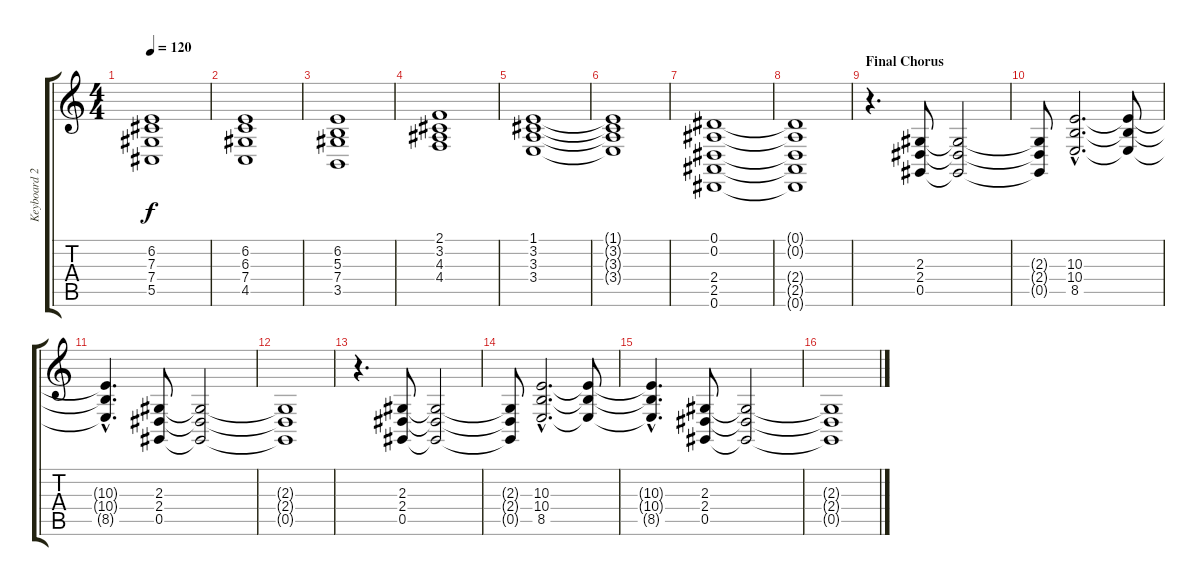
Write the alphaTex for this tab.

\track ("Keyboard 2" "Keyboard 2") {instrument stringensemble2}
\staff {score tabs}
\tuning (Eb4 Bb3 Gb3 Db3 Ab2 Eb2) {hide}
\ts (4 4)
\tempo 120
\clef g2
\ks c
(6.2 7.3 7.4 5.5).1{dy f} |
(6.2 6.3 7.4 4.5).1 |
(6.2 5.3 7.4 3.5).1 |
(2.1 3.2 4.3 4.4).1 |
(1.1 3.2 3.3 3.4).1 |
(1.1{t} 3.2{t} 3.3{t} 3.4{t}).1 |
(0.1 0.2 2.4 2.5 0.6).1 |
(0.1{t} 0.2{t} 2.4{t} 2.5{t} 0.6{t}).1 |
\section ("" "Final Chorus")
r.4{d} (2.3 2.4 0.5).8 (2.3{t} 2.4{t} 0.5{t}).2 |
(2.3{t} 2.4{t} 0.5{t}).8 (10.3{hac} 10.4{hac} 8.5{hac}).2{d} (10.3{t} 10.4{t} 8.5{t}).8 |
(10.3{hac t} 10.4{hac t} 8.5{hac t}).4{d} (2.3 2.4 0.5).8 (2.3{t} 2.4{t} 0.5{t}).2 |
(2.3{t} 2.4{t} 0.5{t}).1 |
r.4{d} (2.3 2.4 0.5).8 (2.3{t} 2.4{t} 0.5{t}).2 |
(2.3{t} 2.4{t} 0.5{t}).8 (10.3{hac} 10.4{hac} 8.5{hac}).2{d} (10.3{t} 10.4{t} 8.5{t}).8 |
(10.3{hac t} 10.4{hac t} 8.5{hac t}).4{d} (2.3 2.4 0.5).8 (2.3{t} 2.4{t} 0.5{t}).2 |
(2.3{t} 2.4{t} 0.5{t}).1
